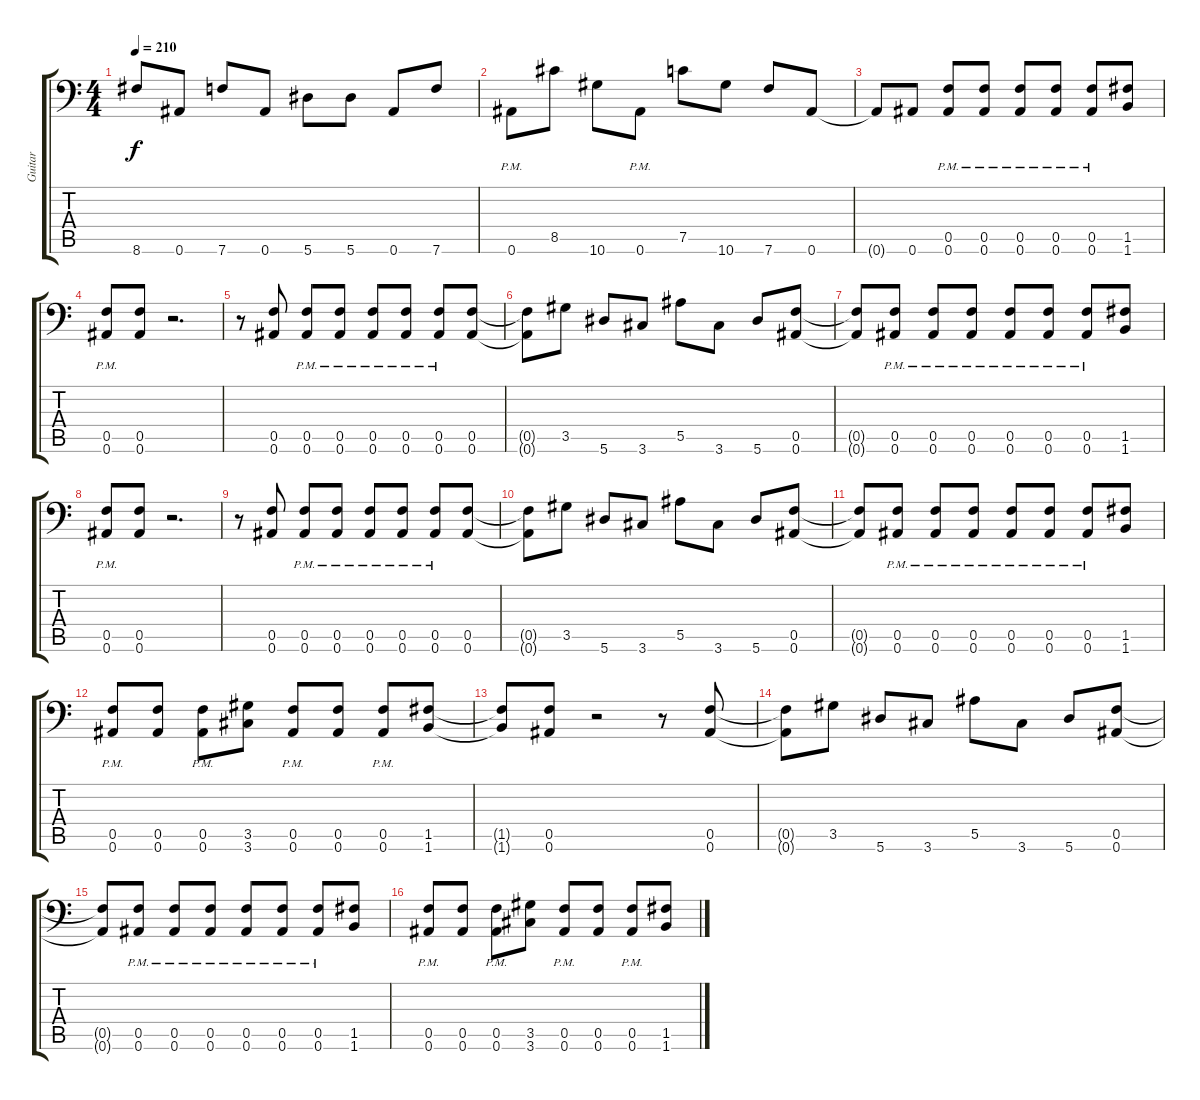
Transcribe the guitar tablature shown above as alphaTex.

\track ("Guitar" "Guitar") {instrument distortionguitar}
\staff {score tabs}
\tuning (C4 G3 Eb3 Bb2 F2 Bb1) {hide}
\ts (4 4)
\tempo 210
\clef f4
\ks c
8.6{t}.8{dy f} 0.6.8 7.6.8 0.6.8 5.6.8 5.6.8 0.6.8 7.6.8 |
0.6{pm}.8 8.5.8 10.6.8 0.6{pm}.8 7.5.8 10.6.8 7.6.8 0.6.8 |
0.6{t}.8 0.6.8 (0.5{pm} 0.6{pm}).8 (0.5{pm} 0.6{pm}).8 (0.5{pm} 0.6{pm}).8 (0.5{pm} 0.6{pm}).8 (0.5{pm} 0.6{pm}).8 (1.5 1.6).8 |
(0.5{pm} 0.6{pm}).8 (0.5 0.6).8 r.2{d} |
r.8 (0.5 0.6).8 (0.5{pm} 0.6{pm}).8 (0.5{pm} 0.6{pm}).8 (0.5{pm} 0.6{pm}).8 (0.5{pm} 0.6{pm}).8 (0.5{pm} 0.6{pm}).8 (0.5 0.6).8 |
(0.5{t} 0.6{t}).8 3.5.8 5.6.8 3.6.8 5.5.8 3.6.8 5.6.8 (0.5 0.6).8 |
(0.5{t} 0.6{t}).8 (0.5{pm} 0.6{pm}).8 (0.5{pm} 0.6{pm}).8 (0.5{pm} 0.6{pm}).8 (0.5{pm} 0.6{pm}).8 (0.5{pm} 0.6{pm}).8 (0.5{pm} 0.6{pm}).8 (1.5 1.6).8 |
(0.5{pm} 0.6{pm}).8 (0.5 0.6).8 r.2{d} |
r.8 (0.5 0.6).8 (0.5{pm} 0.6{pm}).8 (0.5{pm} 0.6{pm}).8 (0.5{pm} 0.6{pm}).8 (0.5{pm} 0.6{pm}).8 (0.5{pm} 0.6{pm}).8 (0.5 0.6).8 |
(0.5{t} 0.6{t}).8 3.5.8 5.6.8 3.6.8 5.5.8 3.6.8 5.6.8 (0.5 0.6).8 |
(0.5{t} 0.6{t}).8 (0.5{pm} 0.6{pm}).8 (0.5{pm} 0.6{pm}).8 (0.5{pm} 0.6{pm}).8 (0.5{pm} 0.6{pm}).8 (0.5{pm} 0.6{pm}).8 (0.5{pm} 0.6{pm}).8 (1.5 1.6).8 |
(0.5{pm} 0.6{pm}).8 (0.5 0.6).8 (0.5{pm} 0.6{pm}).8 (3.5 3.6).8 (0.5{pm} 0.6{pm}).8 (0.5 0.6).8 (0.5{pm} 0.6{pm}).8 (1.5 1.6).8 |
(1.5{t} 1.6{t}).8 (0.5 0.6).8 r.2 r.8 (0.5 0.6).8 |
(0.5{t} 0.6{t}).8 3.5.8 5.6.8 3.6.8 5.5.8 3.6.8 5.6.8 (0.5 0.6).8 |
(0.5{t} 0.6{t}).8 (0.5{pm} 0.6{pm}).8 (0.5{pm} 0.6{pm}).8 (0.5{pm} 0.6{pm}).8 (0.5{pm} 0.6{pm}).8 (0.5{pm} 0.6{pm}).8 (0.5{pm} 0.6{pm}).8 (1.5 1.6).8 |
(0.5{pm} 0.6{pm}).8 (0.5 0.6).8 (0.5{pm} 0.6{pm}).8 (3.5 3.6).8 (0.5{pm} 0.6{pm}).8 (0.5 0.6).8 (0.5{pm} 0.6{pm}).8 (1.5 1.6).8
